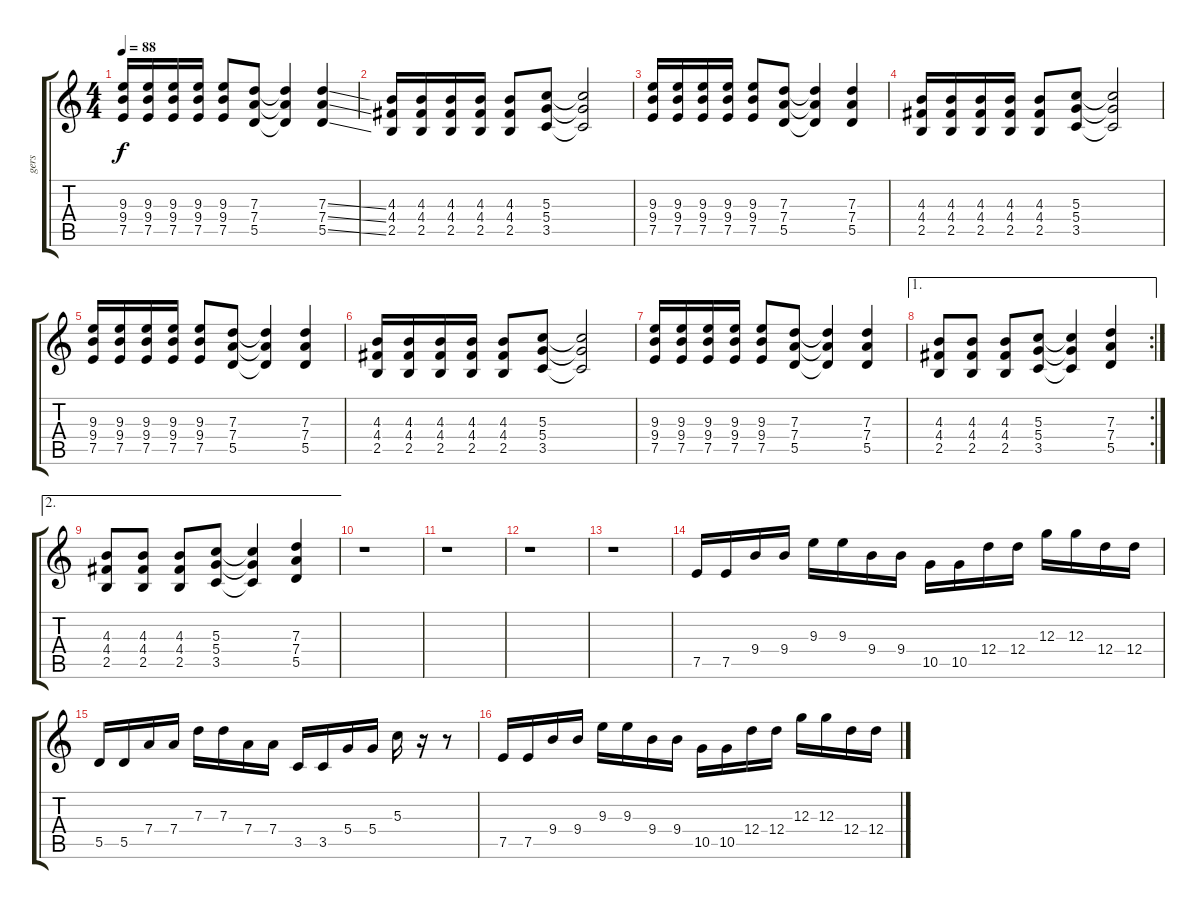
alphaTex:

\track ("gers" "gers") {instrument distortionguitar}
\staff {score tabs}
\tuning (E4 B3 G3 D3 A2 E2) {hide}
\ts (4 4)
\tempo 88
\clef g2
\ks c
(9.3 9.4 7.5).16{dy f} (9.3 9.4 7.5).16 (9.3 9.4 7.5).16 (9.3 9.4 7.5).16 (9.3 9.4 7.5).8 (7.3 7.4 5.5).8 (7.3{t} 7.4{t} 5.5{t}).4 (7.3{ss} 7.4{ss} 5.5{ss}).4 |
(4.3 4.4 2.5).16 (4.3 4.4 2.5).16 (4.3 4.4 2.5).16 (4.3 4.4 2.5).16 (4.3 4.4 2.5).8 (5.3 5.4 3.5).8 (5.3{t} 5.4{t} 3.5{t}).2 |
(9.3 9.4 7.5).16 (9.3 9.4 7.5).16 (9.3 9.4 7.5).16 (9.3 9.4 7.5).16 (9.3 9.4 7.5).8 (7.3 7.4 5.5).8 (7.3{t} 7.4{t} 5.5{t}).4 (7.3 7.4 5.5).4 |
(4.3 4.4 2.5).16 (4.3 4.4 2.5).16 (4.3 4.4 2.5).16 (4.3 4.4 2.5).16 (4.3 4.4 2.5).8 (5.3 5.4 3.5).8 (5.3{t} 5.4{t} 3.5{t}).2 |
(9.3 9.4 7.5).16 (9.3 9.4 7.5).16 (9.3 9.4 7.5).16 (9.3 9.4 7.5).16 (9.3 9.4 7.5).8 (7.3 7.4 5.5).8 (7.3{t} 7.4{t} 5.5{t}).4 (7.3 7.4 5.5).4 |
(4.3 4.4 2.5).16 (4.3 4.4 2.5).16 (4.3 4.4 2.5).16 (4.3 4.4 2.5).16 (4.3 4.4 2.5).8 (5.3 5.4 3.5).8 (5.3{t} 5.4{t} 3.5{t}).2 |
(9.3 9.4 7.5).16 (9.3 9.4 7.5).16 (9.3 9.4 7.5).16 (9.3 9.4 7.5).16 (9.3 9.4 7.5).8 (7.3 7.4 5.5).8 (7.3{t} 7.4{t} 5.5{t}).4 (7.3 7.4 5.5).4 |
\ae 1
\rc 2
(4.3 4.4 2.5).8 (4.3 4.4 2.5).8 (4.3 4.4 2.5).8 (5.3 5.4 3.5).8 (5.3{t} 5.4{t} 3.5{t}).4 (7.3 7.4 5.5).4 |
\ae 2
(4.3 4.4 2.5).8 (4.3 4.4 2.5).8 (4.3 4.4 2.5).8 (5.3 5.4 3.5).8 (5.3{t} 5.4{t} 3.5{t}).4 (7.3 7.4 5.5).4 |
r.1 |
r.1 |
r.1 |
r.1 |
7.5.16 7.5.16 9.4.16 9.4.16 9.3.16 9.3.16 9.4.16 9.4.16 10.5.16 10.5.16 12.4.16 12.4.16 12.3.16 12.3.16 12.4.16 12.4.16 |
5.5.16 5.5.16 7.4.16 7.4.16 7.3.16 7.3.16 7.4.16 7.4.16 3.5.16 3.5.16 5.4.16 5.4.16 5.3.16 r.16 r.8 |
7.5.16 7.5.16 9.4.16 9.4.16 9.3.16 9.3.16 9.4.16 9.4.16 10.5.16 10.5.16 12.4.16 12.4.16 12.3.16 12.3.16 12.4.16 12.4.16
